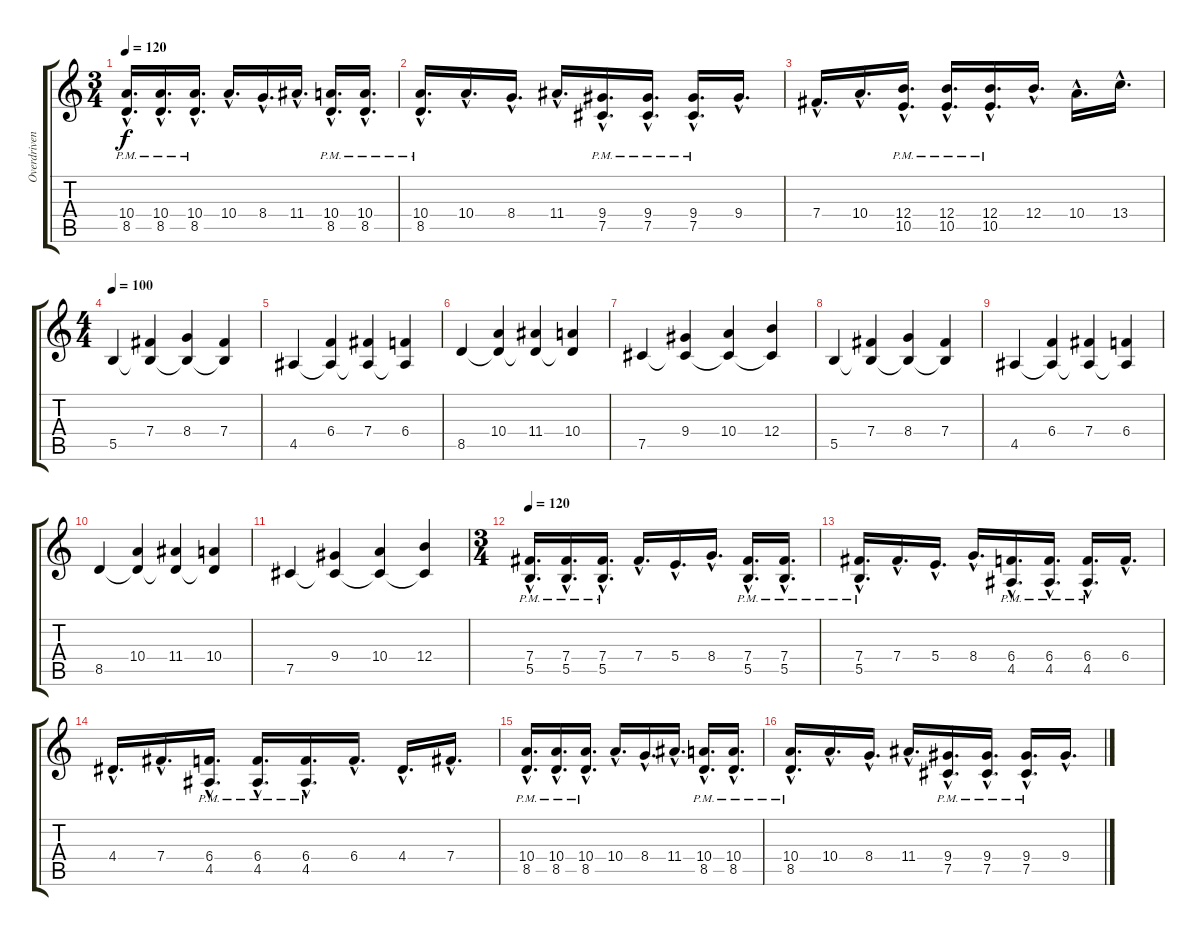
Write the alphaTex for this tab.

\track ("Overdriven Guitar" "Overdriven") {instrument overdrivenguitar}
\staff {score tabs}
\tuning (Db4 Ab3 E3 B2 Gb2 Db2) {hide}
\ts (3 4)
\tempo 120
\clef g2
\ks c
(10.4{hac pm} 8.5{hac pm}).16{d dy f} (10.4{hac pm} 8.5{hac pm}).16{d} (10.4{hac pm} 8.5{hac pm}).16{d} 10.4{hac}.16{d} 8.4{hac}.16{d} 11.4{hac}.16{d} (10.4{hac pm} 8.5{hac pm}).16{d} (10.4{hac pm} 8.5{hac pm}).16{d} |
(10.4{hac pm} 8.5{hac pm}).16{d} 10.4{hac}.16{d} 8.4{hac}.16{d} 11.4{hac}.16{d} (9.4{hac pm} 7.5{hac pm}).16{d} (9.4{hac pm} 7.5{hac pm}).16{d} (9.4{hac pm} 7.5{hac pm}).16{d} 9.4{hac}.16{d} |
7.4{hac}.16{d} 10.4{hac}.16{d} (12.4{hac pm} 10.5{hac pm}).16{d} (12.4{hac pm} 10.5{hac pm}).16{d} (12.4{hac pm} 10.5{hac pm}).16{d} 12.4{hac}.16{d} 10.4{hac}.16{d} 13.4{hac}.16{d} |
\ts (4 4)
\section ("" "")
\tempo 100
5.5.4 (7.4 5.5{t}).4 (8.4 5.5{t}).4 (7.4 5.5{t}).4 |
4.5.4 (6.4 4.5{t}).4 (7.4 4.5{t}).4 (6.4 4.5{t}).4 |
8.5.4 (10.4 8.5{t}).4 (11.4 8.5{t}).4 (10.4 8.5{t}).4 |
7.5.4 (9.4 7.5{t}).4 (10.4 7.5{t}).4 (12.4 7.5{t}).4 |
5.5.4 (7.4 5.5{t}).4 (8.4 5.5{t}).4 (7.4 5.5{t}).4 |
4.5.4 (6.4 4.5{t}).4 (7.4 4.5{t}).4 (6.4 4.5{t}).4 |
8.5.4 (10.4 8.5{t}).4 (11.4 8.5{t}).4 (10.4 8.5{t}).4 |
7.5.4 (9.4 7.5{t}).4 (10.4 7.5{t}).4 (12.4 7.5{t}).4 |
\ts (3 4)
\section ("" "")
\tempo 120
(7.4{hac pm} 5.5{hac pm}).16{d} (7.4{hac pm} 5.5{hac pm}).16{d} (7.4{hac pm} 5.5{hac pm}).16{d} 7.4{hac}.16{d} 5.4{hac}.16{d} 8.4{hac}.16{d} (7.4{hac pm} 5.5{hac pm}).16{d} (7.4{hac pm} 5.5{hac pm}).16{d} |
(7.4{hac pm} 5.5{hac pm}).16{d} 7.4{hac}.16{d} 5.4{hac}.16{d} 8.4{hac}.16{d} (6.4{hac pm} 4.5{hac pm}).16{d} (6.4{hac pm} 4.5{hac pm}).16{d} (6.4{hac pm} 4.5{hac pm}).16{d} 6.4{hac}.16{d} |
4.4{hac}.16{d} 7.4{hac}.16{d} (6.4{hac pm} 4.5{hac pm}).16{d} (6.4{hac pm} 4.5{hac pm}).16{d} (6.4{hac pm} 4.5{hac pm}).16{d} 6.4{hac}.16{d} 4.4{hac}.16{d} 7.4{hac}.16{d} |
(10.4{hac pm} 8.5{hac pm}).16{d} (10.4{hac pm} 8.5{hac pm}).16{d} (10.4{hac pm} 8.5{hac pm}).16{d} 10.4{hac}.16{d} 8.4{hac}.16{d} 11.4{hac}.16{d} (10.4{hac pm} 8.5{hac pm}).16{d} (10.4{hac pm} 8.5{hac pm}).16{d} |
(10.4{hac pm} 8.5{hac pm}).16{d} 10.4{hac}.16{d} 8.4{hac}.16{d} 11.4{hac}.16{d} (9.4{hac pm} 7.5{hac pm}).16{d} (9.4{hac pm} 7.5{hac pm}).16{d} (9.4{hac pm} 7.5{hac pm}).16{d} 9.4{hac}.16{d}
